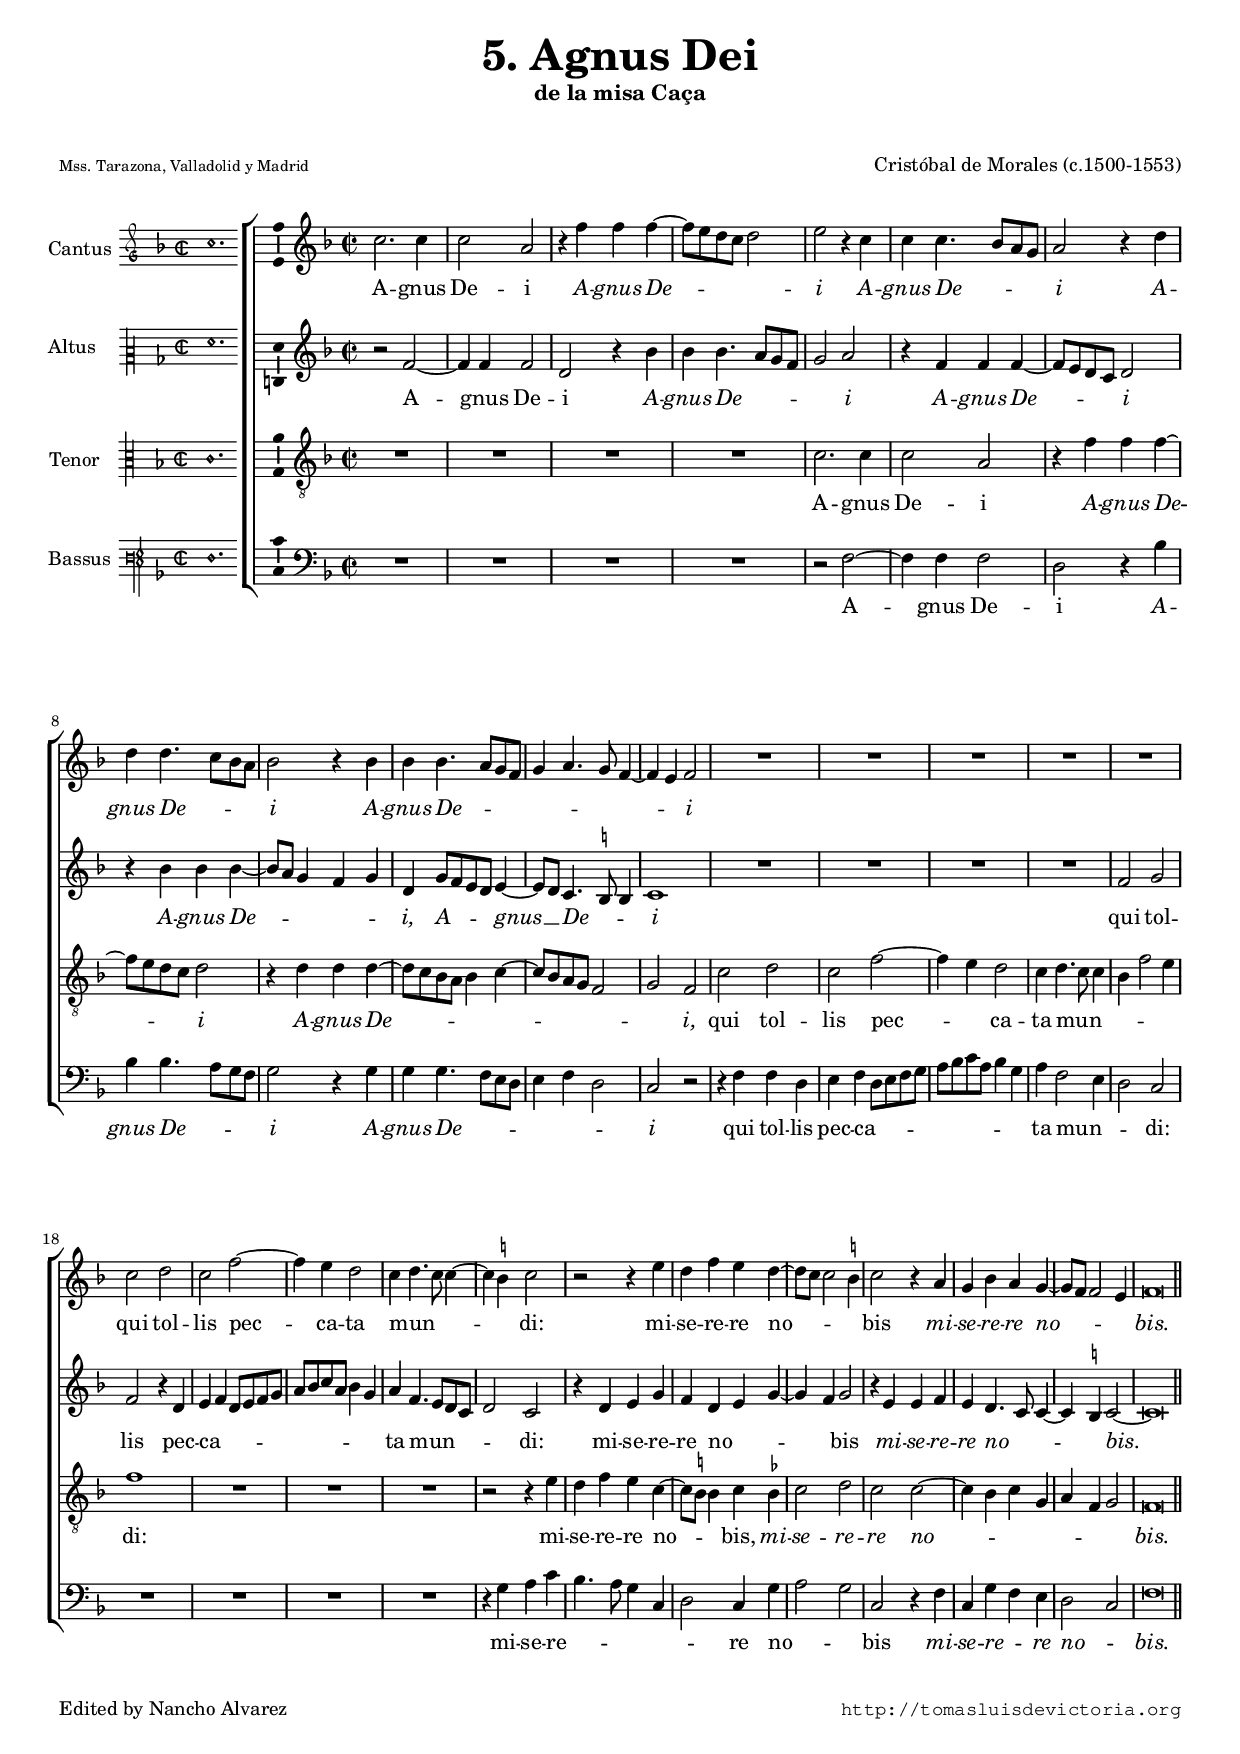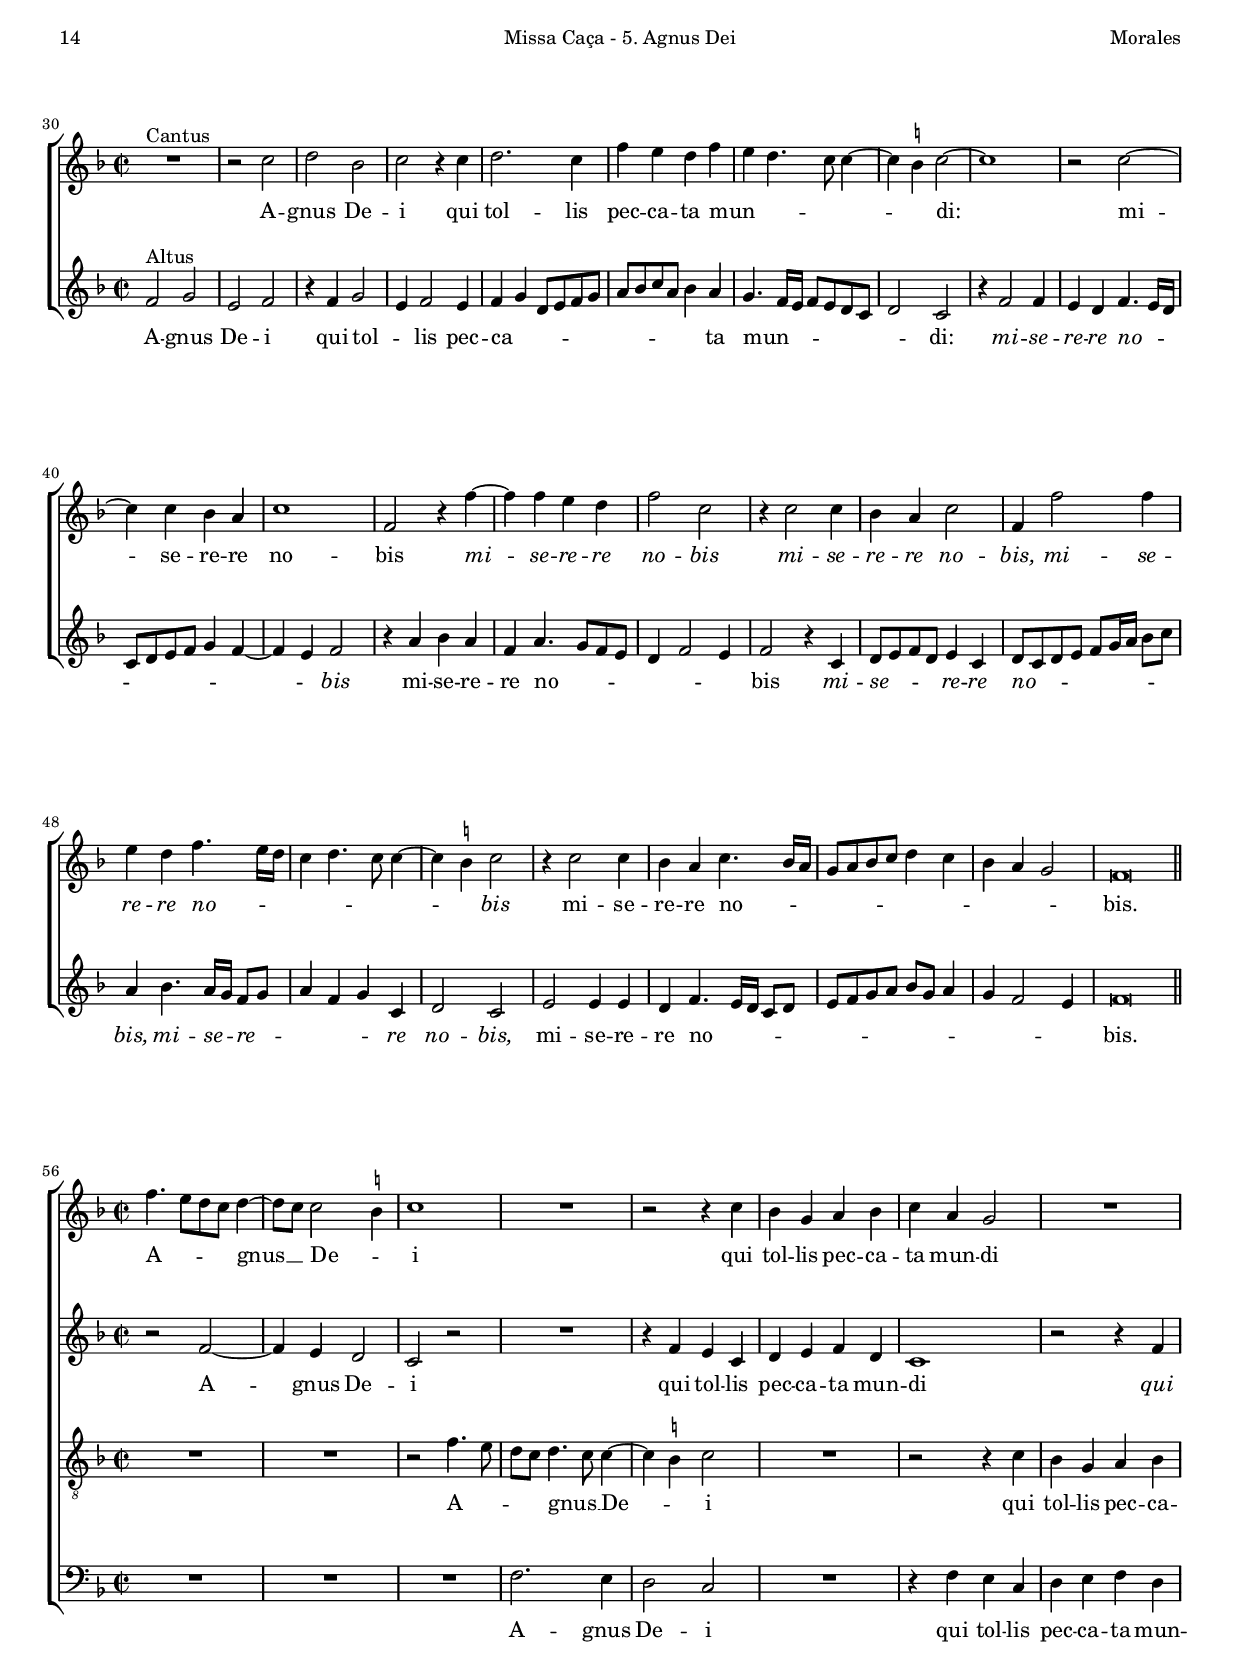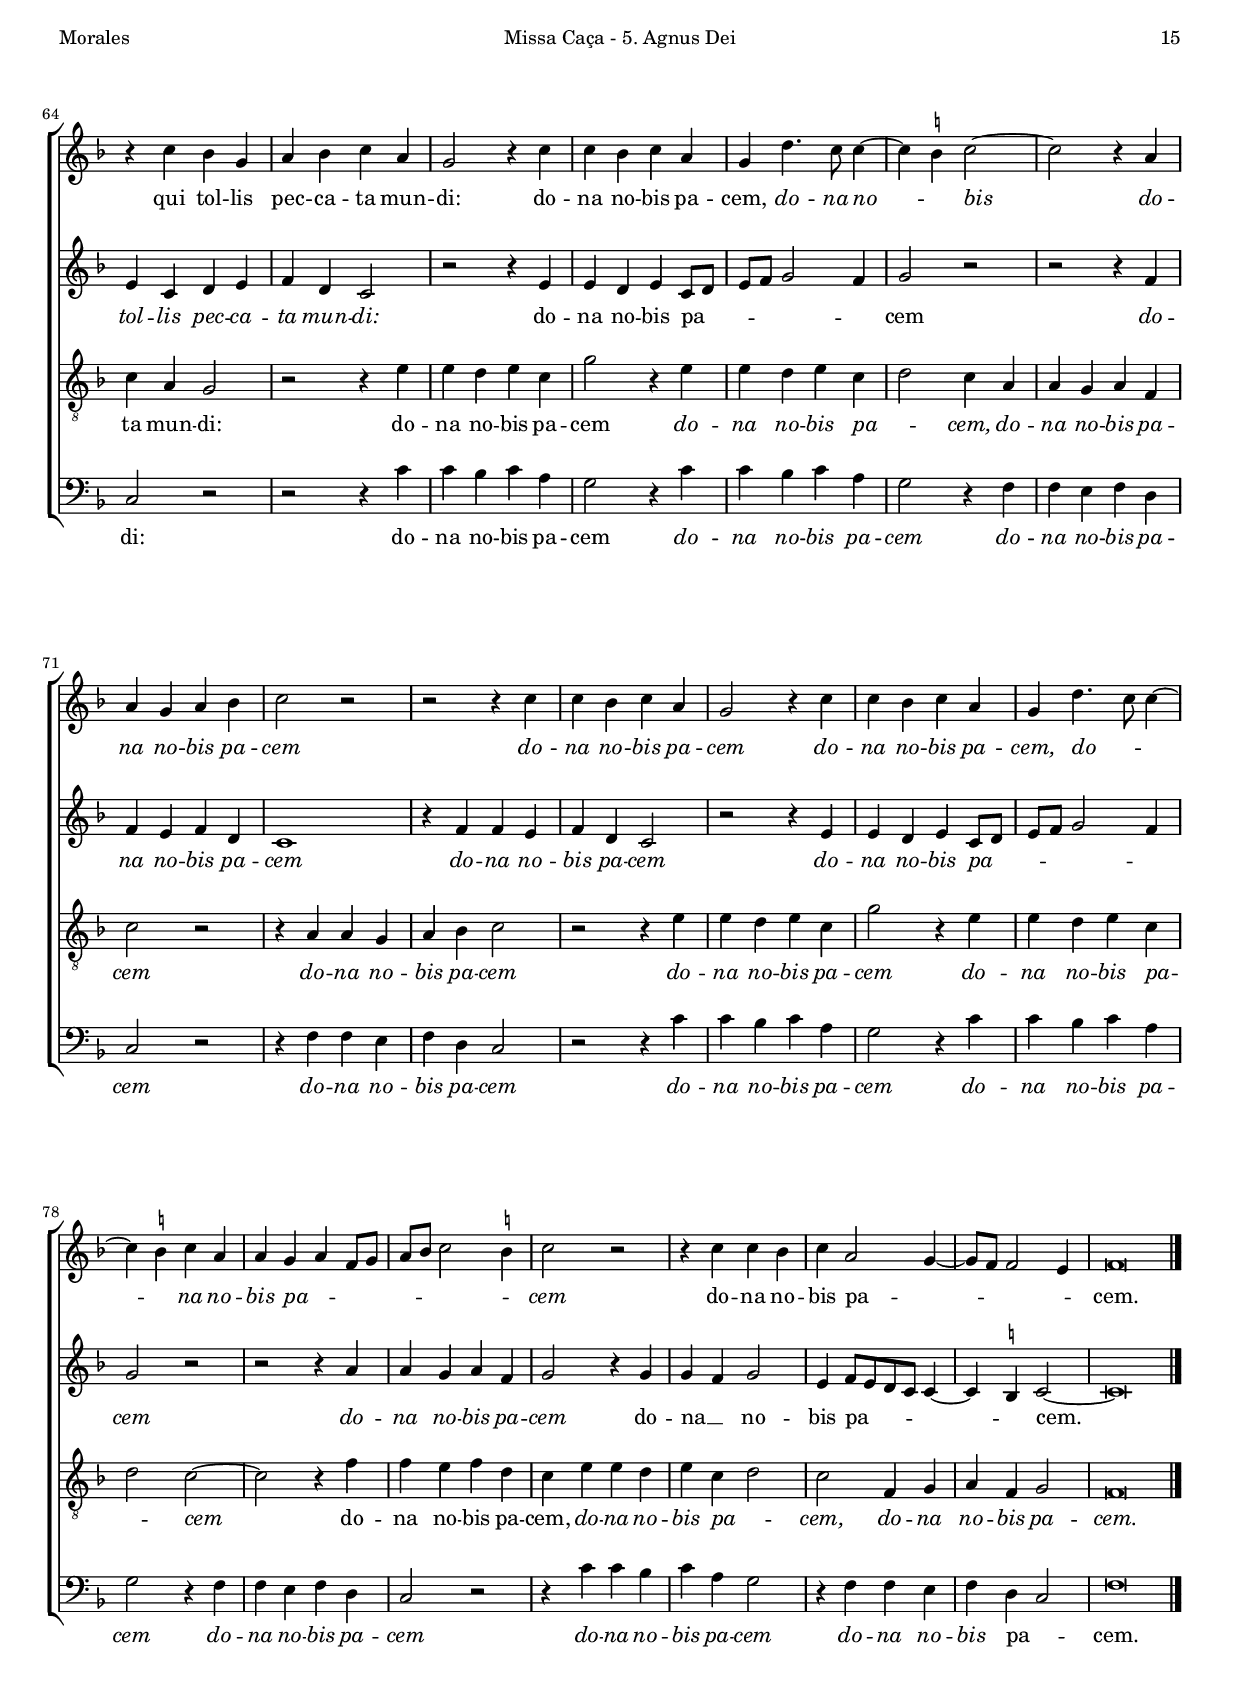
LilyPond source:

\version "2.18.0"

#(set-default-paper-size "a4")
#(set-global-staff-size 16.7)
#(ly:set-option 'point-and-click #f)
%mobile -s15.5 -i3.2

italicas=\override LyricText.font-shape = #'italic
rectas=\override LyricText.font-shape = #'upright
ss=\once \set suggestAccidentals = ##t
incipitwidth = 20

htitle="Missa Caça - 5. Agnus Dei"
hcomposer="Morales"

\header {
	title=\markup{\fontsize #3 "5. Agnus Dei"}
	subtitle="de la misa Caça"
	subsubtitle=\markup{\column{" " " "}}
	composer="Cristóbal de Morales (c.1500-1553)"
        pdfauthor=\composer
	%opus="(-)"
	poet=\markup{\smaller \smaller "Mss. Tarazona, Valladolid y Madrid"}
	% Archivo capitular de Tarazona, parroquia de Santiago en Valladolid y Biblioteca del duque de Medinaceli de Madrid
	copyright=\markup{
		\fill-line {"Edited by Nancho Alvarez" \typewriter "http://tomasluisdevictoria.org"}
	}
%	tagline=""
}

global={\key f \major \time 2/2 \skip 1*29 \bar "||" \break
	\override Score.TimeSignature.break-visibility = #'#(#f #t #t)
				\time 2/2 \skip 1*26 \bar "||" \break
				\time 2/2 \skip 1*30 \bar "|."
}


cantus=\relative c''{
	c2. c4
	c2 a
	r4 f' f f ~
	f8 e d c d2
	e2 r4 c
	c c4. bes8 a g
	a2 r4 d
	d d4. c8 bes a
	bes2 r4 bes
	bes bes4. a8 g f
	g4 a4. g8 f4 ~
	f e f2
	R1*5
	c'2 d
	c f ~
	f4 e d2
	c4 d4. c8 c4 ~
	c \ss b c2
	r2 r4 e
	d f e d ~
	d8 c c2 \ss b4
	c2 r4 a
	g bes a g ~
	g8 f f2 e4
	f\breve*1/2
	s4*0^\markup{"Cantus"}
	R1
	r2 c'
	d bes
	c r4 c
	d2. c4
	f4 e d f
	e d4. c8 c4 ~
	c \ss b4 c2 ~
	c1
	r2 c ~
	c4 c bes a
	c1
	f,2 r4 f' ~
	f4 f e d %\break
	f2 c
	r4 c2 c4
	bes4 a c2
	f,4 f'2 f4
	e d f4. e16 d
	c4 d4. c8 c4 ~
	c \ss b4 c2
	r4 c2 c4
	bes a c4. bes16 a
	g8 a bes c d4 c
	bes a g2
	f\breve*1/2
	f'4. e8[ d c] d4 ~
	d8 c c2 \ss b4
	c1
	R1
	r2 r4 c
	bes g a bes
	c4 a g2
	R1
	r4 c bes g
	a bes c a
	g2 r4 c
	c bes c a
	g d'4. c8 c4 ~
	c \ss b c2 ~
	c r4 a
	a4 g a bes
	c2 r
	r r4 c
	c bes c a
	g2 r4 c
	c bes c a
	g d'4. c8 c4 ~
	c \ss b c4 a 
	a g a f8 g
	a bes c2 \ss b4
	c2 r
	r4 c c bes
	c a2 g4 ~
	g8 f f2 e4
	f\breve*1/2
}

altus=\relative c'{
	r2 f ~
	f4 f f2
	d2 r4 bes'
	bes bes4. a8 g f
	g2 a
	r4 f f f ~
	f8 e d c d2
	r4 bes' bes bes ~
	bes8 a g4 f g
	d4 g8[ f e d] e4 ~
	e8 d c4. \ss b8 b4
	c1
	R1*4
	f2 g
	f r4 d
	e f d8 e f g
	a bes c a bes4 g
	a4 f4. e8 d c
	d2 c
	r4 d e g
	f d e g ~
	g f g2
	r4 e e f
	e d4. c8 c4 ~
	c \ss b c2 ~
	c\breve*1/2
	s4*0^\markup{"Altus"}
	f2 g
	e f
	r4 f g2
	e4 f2 e4
	f g d8 e f g
	a bes c a bes4 a
	g4. f16 e f8 e d c
	d2 c
	r4 f2 f4
	e d f4. e16 d
	c8 d e f g4 f ~
	f e f2
	r4 a bes a
	f a4. g8 f e
	d4 f2 e4
	f2 r4 c
	d8 e f d e4 c
	d8 c d e f[ g16 a] bes8[ c]
	a4 bes4. a16[ g] f8[ g]
	a4 f g c,
	d2 c
	e2 e4 e
	d f4. e16[ d] c8[ d]
	e f g a bes g a4
	g4 f2 e4
	f\breve*1/2
	r2 f ~
	f4 e d2
	c r
	R1
	r4 f e c
	d e f d
	c1
	r2 r4 f
	e c d e
	f d c2
	r2 r4 e
	e d e c8 d
	e f g2 f4
	g2 r
	r r4 f
	f e f d
	c1
	r4 f f e
	f d c2
	r2 r4 e
	e d e c8 d
	e f g2 f4
	g2 r
	r r4 a
	a g a f
	g2 r4 g
	g f g2
	e4 f8[ e d c] c4 ~
	c \ss b c2 ~
	c\breve*1/2
}

tenor=\relative c'{
	R1*4
	c2. c4 
	c2 a
	r4 f' f f ~
	f8 e d c d2
	r4 d d d ~
	d8 c bes a bes4 c ~
	c8 bes a g f2
	g f 
	c' d c f ~
	f4 e d2
	c4 d4. c8 c4
	bes4 f'2 e4
	f1
	R1*3
	r2 r4 e
	d f e c ~
	c8 \ss b b4 c \ss bes
	c2 d
	c c ~
	c4 bes c g
	a f g2
	f\breve*1/2
	R1*26
	R1*2
	r2 f'4. e8
	d8 c d4. c8 c4 ~
	c \ss b c2
	R1
	r2 r4 c
	bes g a bes
	c a g2
	r2 r4 e'
	e d e c
	g'2 r4 e
	e d e c
	d2 c4 a
	a g a f
	c'2 r
	r4 a a g
	a bes c2
	r2 r4 e
	e d e c
	g'2 r4 e
	e d e c
	d2 c ~
	c r4 f
	f e f d
	c e e d
	e c d2
	c f,4 g
	a f g2
	f\breve*1/2
}

bassus=\relative c{
	R1*4
	r2 f ~
	f4 f f2
	d r4 bes'
	bes bes4. a8 g f
	g2 r4 g
	g g4. f8 e d
	e4 f d2
	c2 r
	r4 f f d
	e f d8 e f g
	a bes c a bes4 g
	a f2 e4
	d2 c
	R1*4
	r4 g'
	a c 
	bes4. a8 g4 c,
	d2 c4 g'
	a2 g
	c,2 r4 f
	c g' f e
	d2 c
	f\breve*1/2
	R1*26
	R1*3
	f2. e4
	d2 c
	R1
	r4 f e c
	d e f d
	c2 r
	r2 r4 c'
	c bes c a
	g2 r4 c
	c bes c a 
	g2 r4 f
	f e f d
	c2 r
	r4 f f e
	f d c2
	r2 r4 c'
	c bes c a
	g2 r4 c
	c bes c a
	g2 r4 f
	f e f d
	c2 r 
	r4 c' c bes
	c a g2
	r4 f f e
	f d c2
	f\breve*1/2
}

textocantus=\lyricmode{
A -- gnus De -- i
\italicas 
A -- gnus De -- _ _ _ _ i
A -- gnus De -- _ _ _ i
A -- gnus De -- _ _ _ i
A -- gnus De -- _ _ _ _ _ _ _ _ i
\rectas 
qui tol -- lis pec -- ca -- ta mun -- _ _ _ _ di:
mi -- se -- re -- re no -- _ _ _ bis
\italicas 
mi -- se -- re -- re no -- _ _ _ bis.
\rectas 
A -- gnus De -- i
qui tol -- lis pec -- ca -- ta mun -- _ _ _ _ _ di:
mi -- se -- re -- re no -- bis
\italicas 
mi -- se -- re -- re no -- bis
mi -- se -- re -- re no -- bis,
mi -- se -- re -- re no -- _ _ _ _ _ _ _ bis
\rectas 
mi -- se -- re -- re no -- _ _ _ _ _ _ _ _ _ _ _ bis.
A -- _ _ _ gnus __ _ De -- _ i
qui tol -- lis pec -- ca -- ta mun -- di
qui tol -- lis pec -- ca -- ta mun -- di:
do -- na no -- bis pa -- cem,
\italicas 
do -- na no -- _ bis
do -- na no -- bis pa -- cem
do -- na no -- bis pa -- cem
do -- na no -- bis pa -- cem,
do -- _ _ _ na no -- bis pa -- _ _ _ _ _ _ _ cem
\rectas 
do -- na no -- bis pa -- _ _ _ _ cem.
}

textoaltus=\lyricmode{
A -- gnus De -- i
\italicas 
A -- gnus De -- _ _ _ _ i
A -- gnus De -- _ _ _ i
A -- gnus De -- _ _ _ _ i,
A -- _ _ _ gnus __ _ De -- _ _ i
\rectas 
qui tol -- lis pec -- ca -- _ _ _ _ _ _ _ _ _ _ _ ta mun -- _ _ _ _ di:
mi -- se -- re -- re no -- _ _ _ bis
\italicas 
mi -- se -- re -- re no -- _ _ _ bis.
\rectas 
A -- gnus De -- i
qui tol -- _ lis pec -- ca -- _ _ _ _ _ _ _ _ _ _ ta mun -- _ _ _ _ _ _ _ di:
\italicas 
mi -- se -- re -- re no -- _ _ _ _ _ _ _ _ _ bis
\rectas
mi -- se -- re -- re no -- _ _ _ _ _ _ bis
\italicas 
mi -- se -- _ _ _ re -- re no -- _ _ _ _ _ _ _ _ bis,
mi -- se -- _ re -- _ _ _ _ re no -- bis,
\rectas
mi -- se -- re -- re no -- _ _ _ _ _ _ _ _ _ _ _ _ _ _ bis.
A -- gnus De -- i
qui tol -- lis pec -- ca -- ta mun -- di
\italicas 
qui tol -- lis pec -- ca -- ta mun -- di:
\rectas 
do -- na no -- bis pa -- _ _ _ _ _ cem
\italicas 
do -- na no -- bis pa -- cem
do -- na no -- bis pa -- cem
do -- na no -- bis pa -- _ _ _ _ _ cem
do -- na no -- bis pa -- cem
\rectas 
do -- na __ _ no -- bis pa -- _ _ _ _ _ cem.
}

textotenor=\lyricmode{
A -- gnus De -- i
\italicas 
A -- gnus De -- _ _ _ i
A -- gnus De -- _ _ _ _ _ _ _ _ _ _ i,
\rectas 
qui tol -- lis pec -- _ ca -- ta mun -- _ _ _ _ _ di:
mi -- se -- re -- re no -- _ _ bis,
\italicas 
mi -- se -- re -- re no -- _ _ _ _ _ _ bis.
\rectas 
A -- _ _ _ gnus __ _ De -- _ i
qui tol -- lis pec -- ca -- ta mun -- di:
do -- na no -- bis pa -- cem
\italicas 
do -- na no -- bis pa -- _ cem,
do -- na no -- bis pa -- cem
do -- na no -- bis pa -- cem
do -- na no -- bis pa -- cem
do -- na no -- bis pa -- _ cem
\rectas 
do -- na no -- bis pa -- cem,
\italicas 
do -- na no -- bis pa -- _ cem,
do -- na no -- bis pa -- cem.
}

textobassus=\lyricmode{
A -- gnus De -- i
\italicas 
A -- gnus De -- _ _ _ i
A -- gnus De -- _ _ _ _ _ _ i
\rectas 
qui tol -- lis pec -- ca -- _ _ _ _ _ _ _ _ _ _ ta mun -- _ _ di:
mi -- se -- re -- _ _ _ _ _ re no -- _ _ bis
\italicas 
mi -- se -- re -- _ re no -- _ bis.
\rectas 
A -- gnus De -- i
qui tol -- lis pec -- ca -- ta mun -- di:
do -- na no -- bis pa -- cem
\italicas 
do -- na no -- bis pa -- cem
do -- na no -- bis pa -- cem
do -- na no -- bis pa -- cem
do -- na no -- bis pa -- cem
do -- na no -- bis pa -- cem
do -- na no -- bis pa -- cem
do -- na no -- bis pa -- cem
do -- na no -- bis
\rectas 
pa -- _ cem.
}


incipitcantus=\markup{
	\score{
		{ 
		\set Staff.instrumentName="Cantus "
		\override NoteHead.style = #'neomensural
		\override Staff.TimeSignature.style = #'neomensural
		\cadenzaOn 
		\clef "petrucci-g"
		\key f \major
		\time 2/2
		c''1.
		} 
	\layout { line-width=\incipitwidth indent = 0 }
	}
}

incipitaltus=\markup{
	\score{
		{ 
		\set Staff.instrumentName="Altus    "
		\override NoteHead.style = #'neomensural 
		\override Staff.TimeSignature.style = #'neomensural
		\cadenzaOn 
		\clef "petrucci-c2"
		\key f \major
		\time 2/2
		f'1.
		} 
	\layout { line-width=\incipitwidth indent = 0 }
	}
}


incipittenor=\markup{
	\score{
		{ 
		\set Staff.instrumentName="Tenor   "
		\override NoteHead.style = #'neomensural 
		\override Staff.TimeSignature.style = #'neomensural
		\cadenzaOn 
		\clef "petrucci-c3"
		\key f \major
		\time 2/2
		c'1.
		} 
	\layout { line-width=\incipitwidth indent=0 }
	}
}

incipitbassus=\markup{
	\score{
		{ 
		\set Staff.instrumentName="Bassus "
		\override NoteHead.style = #'neomensural
		\override Staff.TimeSignature.style = #'neomensural
		\cadenzaOn 
		\clef "petrucci-f3"
		\key f \major
		\time 2/2
		f1.
		} 
	\layout { line-width=\incipitwidth indent = 0 }
	}
}


\score {\transpose c' c'{
\new ChoirStaff<<

	\new Staff <<\global
	\new Voice="v1" {
		\set Staff.instrumentName=\incipitcantus
		\clef "treble"
		\cantus }
	\new Lyrics \lyricsto "v1" {\textocantus }
	>>

	\new Staff <<\global
	\new Voice="v2" {
		\set Staff.instrumentName=\incipitaltus
		\clef "treble"
		\altus }
	\new Lyrics \lyricsto "v2" {\textoaltus }
	>>
	
	\new Staff <<\global
	\new Voice="v3" {
		\set Staff.instrumentName=\incipittenor
		\clef "G_8"
		\tenor }
	\new Lyrics \lyricsto "v3" {\textotenor }
	>>

	\new Staff <<\global
	\new Voice="v4" {
		\set Staff.instrumentName=\incipitbassus
		\clef "bass"
		\bassus }
	\new Lyrics \lyricsto "v4" {\textobassus }
	>>
	
>>

	} % transpose

\layout{ 
	\context {\Lyrics 
		\override VerticalAxisGroup.staff-affinity = #UP
		\override VerticalAxisGroup.nonstaff-relatedstaff-spacing =
			#'((basic-distance . 0) (minimum-distance . 0) (padding . 1))
		\override LyricText.font-size = #1.2
		\override LyricHyphen.minimum-distance = #0.5
	}
	\context {\Score 
		\override BarNumber.padding = #2 
	}
	\context {\Voice 
		%melismaBusyProperties = #'()
		%autoBeaming = ##f
	}
	\context { \Staff \RemoveEmptyStaves }
	\context {\Staff 
		\override VerticalAxisGroup.staff-staff-spacing =
			#'((basic-distance . 11) (minimum-distance . 0) (padding . 1))
		\consists Ambitus_engraver 
		\override LigatureBracket.padding = #1
	}
}

%\midi {}

}


\paper{
	evenHeaderMarkup=\markup  \fill-line { \fromproperty #'page:page-number-string \htitle \hcomposer }
	oddHeaderMarkup= \markup  \fill-line { \on-the-fly #not-first-page \hcomposer \on-the-fly #not-first-page \htitle \on-the-fly #not-first-page \fromproperty #'page:page-number-string }
	%system-count=11
	%page-count = 3
	ragged-last-bottom = ##f
	indent=3.3\cm
	system-system-spacing =
	#'((basic-distance . 20) (minimum-distance . 0) (padding . 5))
	top-system-spacing = % header
	#'((basic-distance . 12) (minimum-distance . 0) (padding . 0))
	last-bottom-spacing = % footer
	#'((basic-distance . 12) (minimum-distance . 0) (padding . 0))
	%top-markup-spacing #'basic-distance = 0
	markup-system-spacing #'basic-distance = 20


first-page-number=13
}